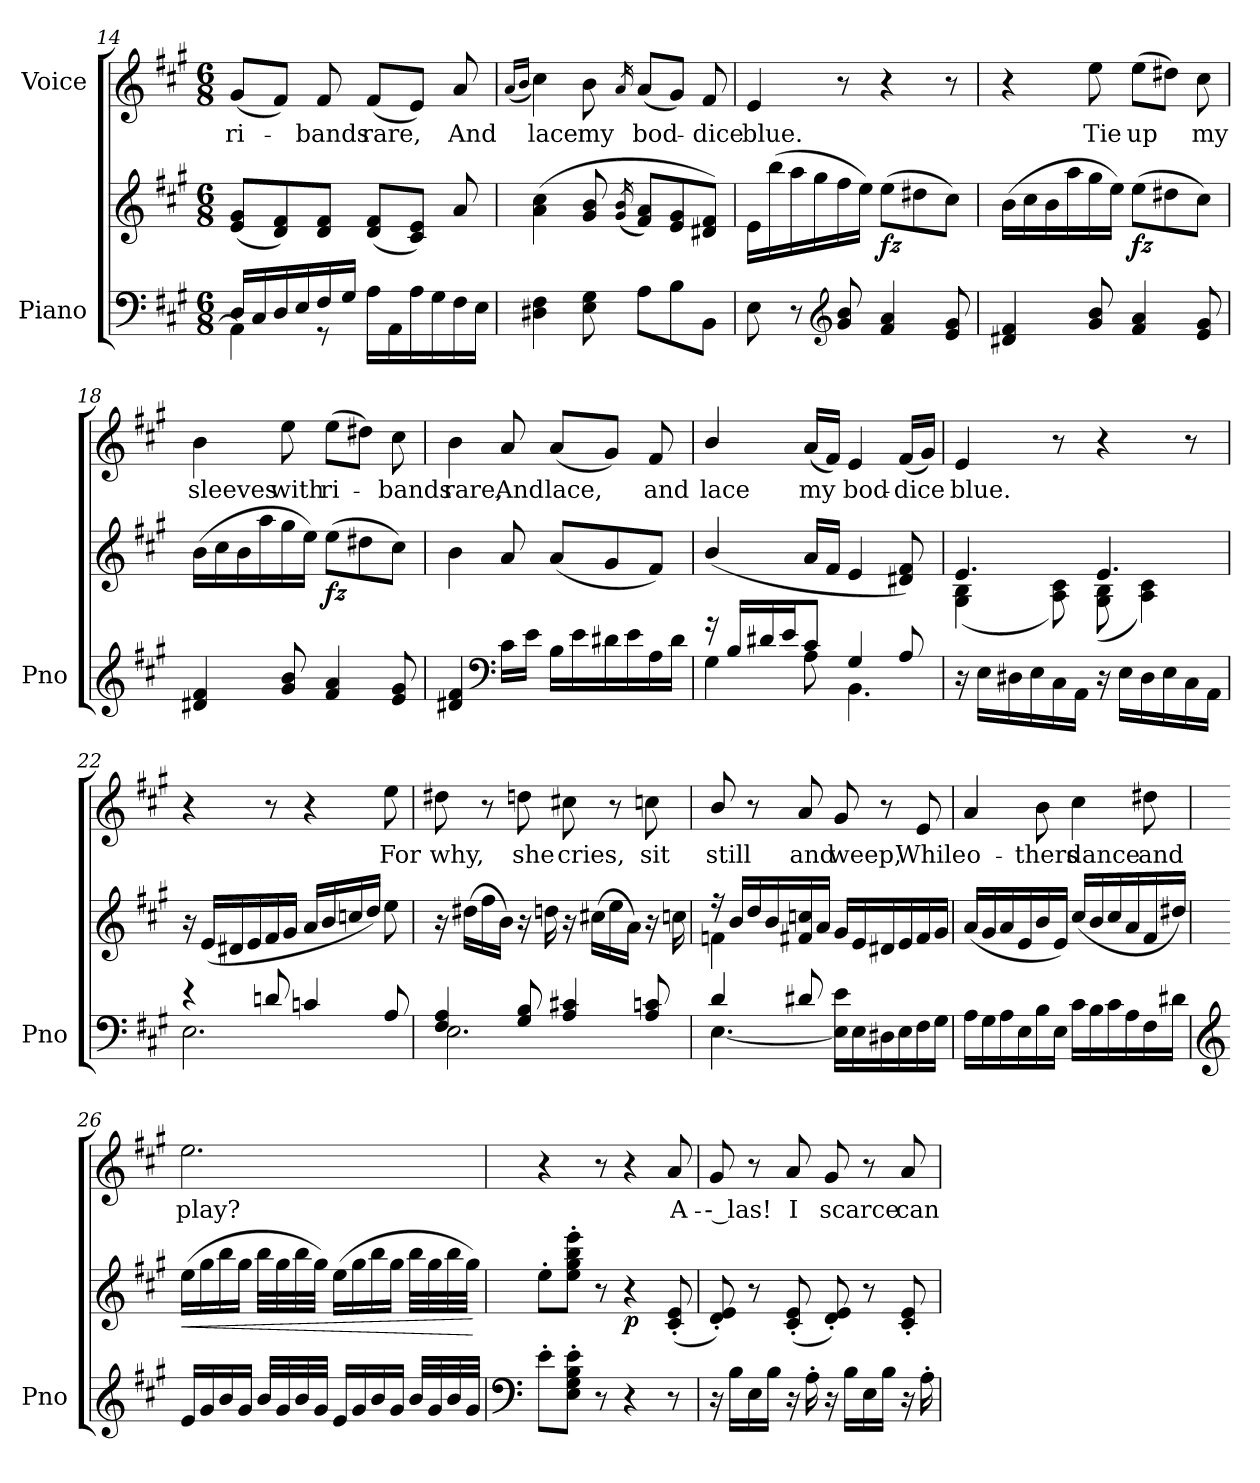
**kern	**kern	**dynam	**kern	**text
*part2	*part2	*part2	*part1	*part1
*staff3	*staff2	*staff2/3	*staff1	*staff1
*I"Piano	*	*	*I"Voice	*
*I'Pno	*	*	*	*
*clefF4	*clefG2	*	*clefG2	*
*k[f#c#g#]	*k[f#c#g#]	*	*k[f#c#g#]	*
*M6/8	*M6/8	*	*M6/8	*
=14	=14	=14	=14	=14
*^	*	*	*	*
16D/LL	4AA\]	(8e/ 8g#/L	.	(8g#/L	ri-
16C#/	.	.	.	.	.
16D/	.	8d/ 8f#/)	.	8f#/J)	.
16E/	.	.	.	.	.
16F#/	8r	8d/ 8f#/J	.	8f#/	-bands
16G#/JJ	.	.	.	.	.
16A\LL	4.ryy	(8d/ 8f#/L	.	(8f#/L	rare,
16AA\	.	.	.	.	.
16A\	.	8c#/ 8e/J)	.	8e/J)	.
16G#\	.	.	.	.	.
16F#\	.	8a/	.	8a/	And
16E\JJ	.	.	.	.	.
*v	*v	*	*	*	*
=15	=15	=15	=15	=15
.	.	.	(16qa/LL	.
.	.	.	16qb/JJ	.
4D#X\ 4F#\	(<4a\ 4cc#\	.	4cc#\)	lace
8E\ 8G#\	8g#/ 8b/	.	8b\	my
.	(16qg#/ 16qb/	.	16qa/	.
8A\L	8f#/ 8a/L)	.	(8a/L	bod-
8B\	8e/ 8g#/	.	8g#/J)	.
8BB\J	8d#X/ 8f#/J)	.	8f#/	-dice
=16	=16	=16	=16	=16
8E\	16e\LL	.	4e/	blue.
.	(16bb\	.	.	.
8r	16aa\	.	.	.
.	16gg#\	.	.	.
*clefG2	*	*	*	*
8g#/ 8b/	16ff#\	.	8r	.
.	16ee\JJ)	.	.	.
!	!	!LO:DY:b	!	!
4f#/ 4a/	(8ee\L	fz	4r	.
.	8dd#X\	.	.	.
8e/ 8g#/	8cc#\J)	.	8r	.
=17	=17	=17	=17	=17
4d#X/ 4f#/	(16b\LL	.	4r	.
.	16cc#\	.	.	.
.	16b\	.	.	.
.	16aa\	.	.	.
8g#/ 8b/	16gg#\	.	8ee\	Tie
.	16ee\JJ)	.	.	.
!	!	!LO:DY:b	!	!
4f#/ 4a/	(8ee\L	fz	(8ee\L	up
.	8dd#X\	.	8dd#X\J)	.
8e/ 8g#/	8cc#\J)	.	8cc#\	my
=18	=18	=18	=18	=18
4d#X/ 4f#/	(16b\LL	.	4b\	sleeves
.	16cc#\	.	.	.
.	16b\	.	.	.
.	16aa\	.	.	.
8g#/ 8b/	16gg#\	.	8ee\	with
.	16ee\JJ)	.	.	.
!	!	!LO:DY:b	!	!
4f#/ 4a/	(8ee\L	fz	(8ee\L	ri-
.	8dd#X\	.	8dd#X\J)	.
8e/ 8g#/	8cc#\J)	.	8cc#\	-bands
=19	=19	=19	=19	=19
4d#X/ 4f#/	4b\	.	4b\	rare,
*clefF4	*	*	*	*
16c#\LL	8a/	.	8a/	And
16e\JJ	.	.	.	.
16B\LL	(8a/L	.	(8a/L	lace,
16e\	.	.	.	.
16d#X\	8g#/	.	8g#/J)	.
16e\	.	.	.	.
16A\	8f#/J)	.	8f#/	and
16d#\JJ	.	.	.	.
=20	=20	=20	=20	=20
*^	*	*	*	*
16r	4G#\	(<4b/	.	4b/	lace
16B/LL	.	.	.	.	.
16d#X/	.	.	.	.	.
16e/J	.	.	.	.	.
8c#/J	8A\	16a/LL	.	(16a/LL	my
.	.	16f#/JJ	.	16f#/JJ)	.
4G#/	4.BB\	4e/	.	4e/	bod-
8A/	.	8d#X/ 8f#/)	.	(16f#/LL	-dice
.	.	.	.	16g#/JJ)	.
*v	*v	*	*	*	*
=21	=21	=21	=21	=21
*	*^	*	*	*
16r	4.e/	(4G#\ 4B\	.	4e/	blue.
16E\LL	.	.	.	.	.
16D#X\	.	.	.	.	.
16E\	.	.	.	.	.
16C#\	.	8A\ 8c#\)	.	8r	.
16AA\JJ	.	.	.	.	.
16r	4.e/	(8G#\ 8B\	.	4r	.
16E\LL	.	.	.	.	.
16D#\	.	4A\ 4c#\)	.	.	.
16E\	.	.	.	.	.
16C#\	.	.	.	8r	.
16AA\JJ	.	.	.	.	.
*	*v	*v	*	*	*
=22	=22	=22	=22	=22
*^	*	*	*	*
4r	2.E\	16r	.	4r	.
.	.	(16e/LL	.	.	.
.	.	16d#X/	.	.	.
.	.	16e/	.	.	.
8dn/	.	16f#/	.	8r	.
.	.	16g#/JJ	.	.	.
4cn/	.	16a/LL	.	4r	.
.	.	16b/	.	.	.
.	.	16ccn/	.	.	.
.	.	16dd/JJ)	.	.	.
8A/	.	8ee\	.	8ee\	For
=23	=23	=23	=23	=23	=23
4F#/ 4A/	2.E\	16r	.	8dd#X\	why,
.	.	(16dd#X\LL	.	.	.
.	.	16ff#\	.	8r	.
.	.	16b\JJ)	.	.	.
8G#/ 8B/	.	16r	.	8ddn\	she
.	.	16ddn\	.	.	.
4A/ 4c#X/	.	16r	.	8cc#X\	cries,
.	.	(16cc#X\LL	.	.	.
.	.	16ee\	.	8r	.
.	.	16a\JJ)	.	.	.
8A/ 8cn/	.	16r	.	8ccn\	sit
.	.	16ccn\	.	.	.
=24	=24	=24	=24	=24	=24
*	*	*^	*	*	*
4d/	[4.E\	16r	(4fn\	.	8b/	still
.	.	16b/LL	.	.	.	.
.	.	16dd/	.	.	8r	.
.	.	16b/	.	.	.	.
8d#X/	.	16f#X/ 16ccn/	2ryy	.	8a/	and
.	.	16a/JJ	.	.	.	.
16E\] 16e\LL	4.ryy	16g#/LL	.	.	8g#/	weep,
16E\	.	16e/	.	.	.	.
16D#X\	.	16d#X/	.	.	8r	.
16E\	.	16e/	.	.	.	.
16F#\	.	16f#/	.	.	8e/	While
16G#\JJ	.	(16g#/JJ	.	.	.	.
*v	*v	*	*	*	*	*
*	*v	*v	*	*	*
=25	=25	=25	=25	=25
16A\LL	(16a/LL	.	4a/	o-
16G#\	16g#/	.	.	.
16A\	16a/	.	.	.
16E\	16e/	.	.	.
16B\	16b/	.	8b\	-thers
16E\JJ	16e/JJ)	.	.	.
16c#\LL	(16cc#/LL	.	4cc#\	dance
16B\	16b/	.	.	.
16c#\	16cc#/	.	.	.
16A\	16a/	.	.	.
16F#\	16f#/	.	8dd#X\	and
16d#X\JJ	16dd#X/JJ)	.	.	.
=26	=26	=26	=26	=26
*clefG2	*	*	*	*
!	!	!LO:HP:b	!	!
16e/LL	(16ee\LL	<	2.ee\	play?
16g#/	16gg#\	.	.	.
16b/	16bb\	.	.	.
16g#/JJ	16gg#\JJ	.	.	.
32b/LLL	32bb\LLL	.	.	.
32g#/	32gg#\	.	.	.
32b/	32bb\	.	.	.
32g#/JJJ	32gg#\JJJ)	.	.	.
16e/LL	(16ee\LL	.	.	.
16g#/	16gg#\	.	.	.
16b/	16bb\	.	.	.
16g#/JJ	16gg#\JJ	.	.	.
32b/LLL	32bb\LLL	.	.	.
32g#/	32gg#\	.	.	.
32b/	32bb\	.	.	.
32g#/JJJ	32gg#\JJJ)	.	.	.
.	.	[	.	.
=27	=27	=27	=27	=27
*clefF4	*	*	*	*
8e'\L	8ee'\L	.	4r	.
8E\' 8G#\' 8B\' 8e\'J	8ee\' 8gg#\' 8bb\' 8eee\'J	.	.	.
8r	8r	.	8r	.
!	!	!LO:DY:b	!	!
4r	4r	p	4r	.
8r	(8c#/' 8e/'	.	8a/	A-
=28	=28	=28	=28	=28
16r	8d/' 8e/')	.	8g#/	-- las!
16B\LL	.	.	.	.
16E\	8r	.	8r	.
16B\JJ)	.	.	.	.
16r	(8c#/' 8e/'	.	8a/	I
16A'\	.	.	.	.
16r	8d/' 8e/')	.	8g#/	scarce
16B\LL	.	.	.	.
16E\	8r	.	8r	.
16B\JJ	.	.	.	.
16r	8c#/' 8e/'	.	8a/	can
16A'\	.	.	.	.
=	=	=	=	=
*-	*-	*-	*-	*-
